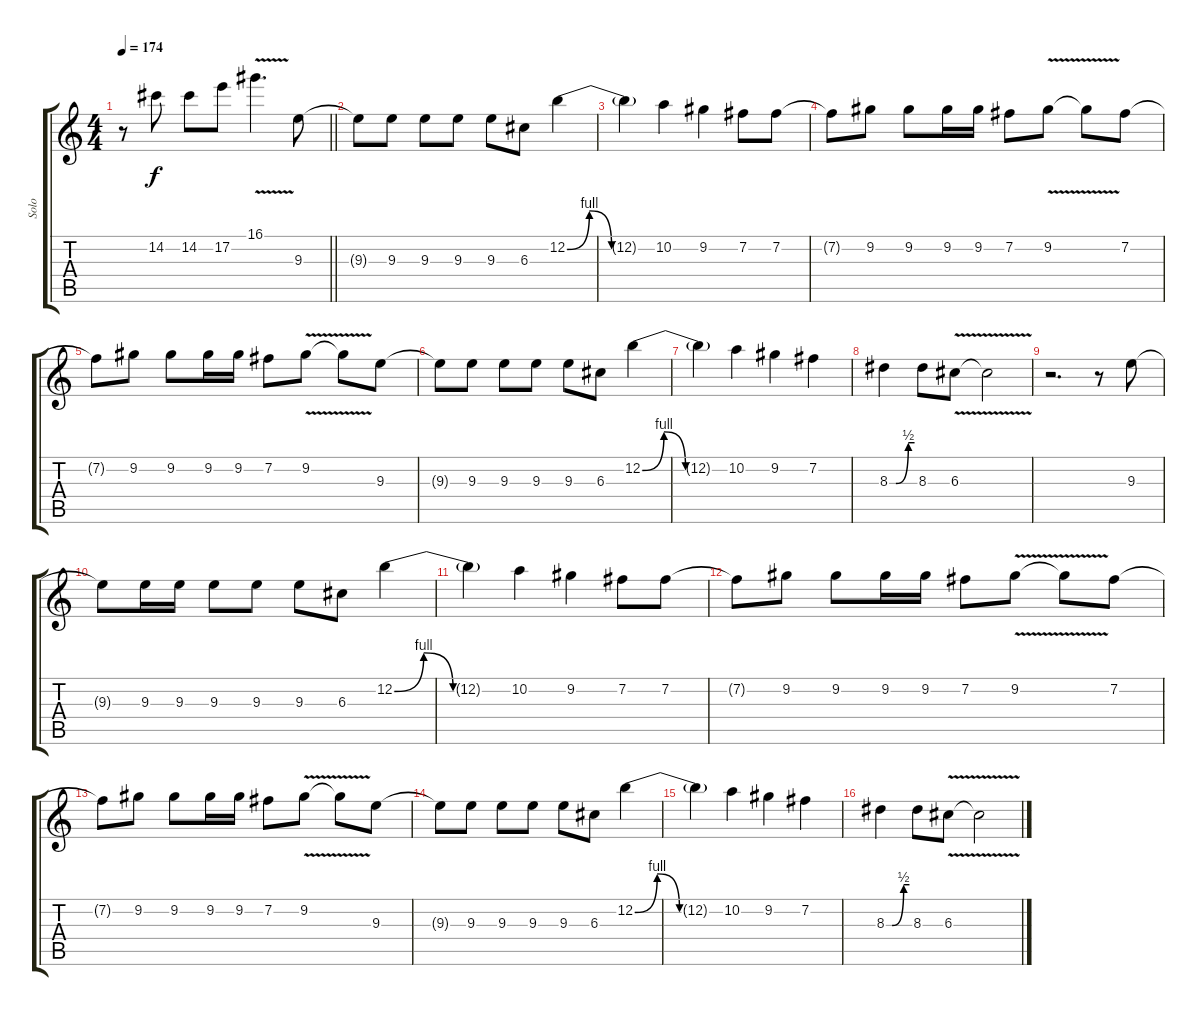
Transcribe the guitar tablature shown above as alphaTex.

\track ("Solo" "Solo") {instrument overdrivenguitar}
\staff {score tabs}
\tuning (E4 B3 G3 D3 A2 E2) {hide}
\ts (4 4)
\tempo 174
\clef g2
\barLineRight lightlight
\ks c
r.8{dy f} 14.2.8 14.2.8 17.2.8 16.1{v}.4{d} 9.3.8 |
9.3{t}.8 9.3.8 9.3.8 9.3.8 9.3.8 6.3.8 12.2{be (custom 0 0 15 4 30 0 45 0 60 0)}.4 |
12.2{t}.4 10.2.4 9.2.4 7.2.8 7.2.8 |
7.2{t}.8 9.2.8 9.2.8 9.2.16 9.2.16 7.2.8 9.2{v}.8 9.2{t}.8 7.2.8 |
7.2{t}.8 9.2.8 9.2.8 9.2.16 9.2.16 7.2.8 9.2{v}.8 9.2{t}.8 9.3.8 |
9.3{t}.8 9.3.8 9.3.8 9.3.8 9.3.8 6.3.8 12.2{be (custom 0 0 15 4 30 0 45 0 60 0)}.4 |
12.2{t}.4 10.2.4 9.2.4 7.2.4 |
8.3{be (custom 0 0 15 0 45 2 60 2)}.4 8.3.8 6.3{v}.8 6.3{t}.2 |
r.2{d} r.8 9.3.8 |
9.3{t}.8 9.3.16 9.3.16 9.3.8 9.3.8 9.3.8 6.3.8 12.2{be (custom 0 0 15 4 30 0 45 0 60 0)}.4 |
12.2{t}.4 10.2.4 9.2.4 7.2.8 7.2.8 |
7.2{t}.8 9.2.8 9.2.8 9.2.16 9.2.16 7.2.8 9.2{v}.8 9.2{t}.8 7.2.8 |
7.2{t}.8 9.2.8 9.2.8 9.2.16 9.2.16 7.2.8 9.2{v}.8 9.2{t}.8 9.3.8 |
9.3{t}.8 9.3.8 9.3.8 9.3.8 9.3.8 6.3.8 12.2{be (custom 0 0 15 4 30 0 45 0 60 0)}.4 |
12.2{t}.4 10.2.4 9.2.4 7.2.4 |
8.3{be (custom 0 0 15 0 45 2 60 2)}.4 8.3.8 6.3{v}.8 6.3{t}.2
